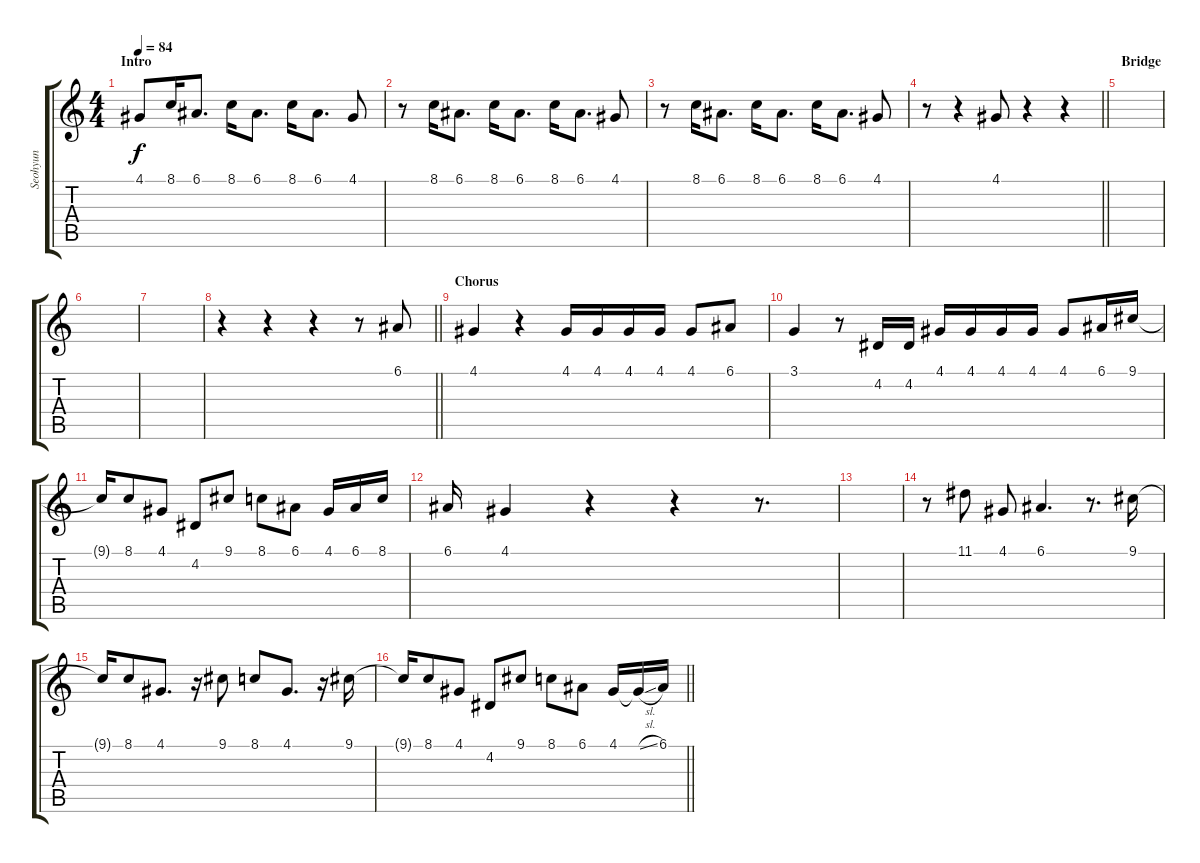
\track ("Seohyun" "Seohyun") {instrument piccolo}
\staff {score tabs}
\tuning (E4 B3 G3 D3 A2 E2) {hide}
\ts (4 4)
\section ("" "Intro")
\tempo 84
\clef g2
\ks c
4.1.8{dy f} 8.1.16 6.1.8{d} 8.1.16 6.1.8{d} 8.1.16 6.1.8{d} 4.1.8 |
r.8 8.1.16 6.1.8{d} 8.1.16 6.1.8{d} 8.1.16 6.1.8{d} 4.1.8 |
r.8 8.1.16 6.1.8{d} 8.1.16 6.1.8{d} 8.1.16 6.1.8{d} 4.1.8 |
\barLineRight lightlight
r.8 r.4 4.1.8 r.4 r.4 |
\section ("" "Bridge")
|
|
|
\barLineRight lightlight
r.4 r.4 r.4 r.8 6.1.8{volume 6} |
\section ("" "Chorus")
4.1.4 r.4 4.1.16 4.1.16 4.1.16 4.1.16 4.1.8 6.1.8 |
3.1.4 r.8 4.2.16 4.2.16 4.1.16 4.1.16 4.1.16 4.1.16 4.1.8 6.1.16 9.1.16 |
9.1{t}.16 8.1.8 4.1.8 4.2.8 9.1.8 8.1.8 6.1.8 4.1.16 6.1.16 8.1.16 |
6.1.16 4.1.4 r.4 r.4 r.8{d} |
|
r.8{volume 13} 11.1.8 4.1.8 6.1.4{d} r.8{d} 9.1.16{volume 6} |
9.1{t}.16 8.1.8 4.1.8{d} r.16 9.1.8 8.1.8 4.1.8{d} r.16 9.1.16 |
\barLineRight lightlight
9.1{t}.16 8.1.8 4.1.8 4.2.8 9.1.8 8.1.8 6.1.8 4.1.16 4.1{sl t}.16 6.1{sl}.16
